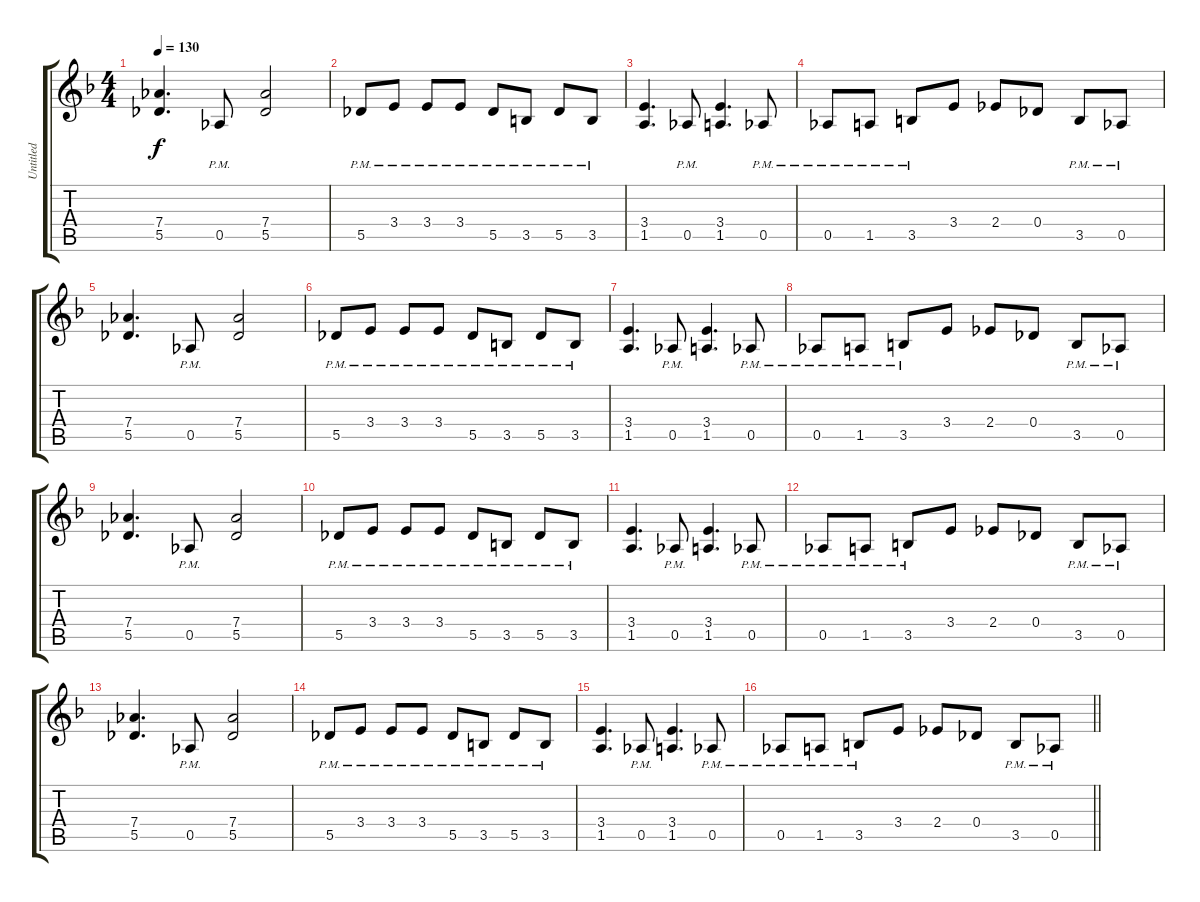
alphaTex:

\track ("Untitled" "Untitled") {instrument distortionguitar}
\staff {score tabs}
\tuning (Eb4 Bb3 Gb3 Db3 Ab2 Eb2) {hide}
\ts (4 4)
\tempo 130
\clef g2
\ks f
(7.4 5.5).4{d dy f} 0.5{pm}.8 (7.4 5.5).2 |
5.5{pm}.8 3.4{pm}.8 3.4{pm}.8 3.4{pm}.8 5.5{pm}.8 3.5{pm}.8 5.5{pm}.8 3.5{pm}.8 |
(3.4 1.5).4{d} 0.5{pm}.8 (3.4 1.5).4{d} 0.5{pm}.8 |
0.5{pm}.8 1.5{pm}.8 3.5{pm}.8 3.4.8 2.4.8 0.4.8 3.5{pm}.8 0.5{pm}.8 |
(7.4 5.5).4{d} 0.5{pm}.8 (7.4 5.5).2 |
5.5{pm}.8 3.4{pm}.8 3.4{pm}.8 3.4{pm}.8 5.5{pm}.8 3.5{pm}.8 5.5{pm}.8 3.5{pm}.8 |
(3.4 1.5).4{d} 0.5{pm}.8 (3.4 1.5).4{d} 0.5{pm}.8 |
0.5{pm}.8 1.5{pm}.8 3.5{pm}.8 3.4.8 2.4.8 0.4.8 3.5{pm}.8 0.5{pm}.8 |
(7.4 5.5).4{d} 0.5{pm}.8 (7.4 5.5).2 |
5.5{pm}.8 3.4{pm}.8 3.4{pm}.8 3.4{pm}.8 5.5{pm}.8 3.5{pm}.8 5.5{pm}.8 3.5{pm}.8 |
(3.4 1.5).4{d} 0.5{pm}.8 (3.4 1.5).4{d} 0.5{pm}.8 |
0.5{pm}.8 1.5{pm}.8 3.5{pm}.8 3.4.8 2.4.8 0.4.8 3.5{pm}.8 0.5{pm}.8 |
(7.4 5.5).4{d} 0.5{pm}.8 (7.4 5.5).2 |
5.5{pm}.8 3.4{pm}.8 3.4{pm}.8 3.4{pm}.8 5.5{pm}.8 3.5{pm}.8 5.5{pm}.8 3.5{pm}.8 |
(3.4 1.5).4{d} 0.5{pm}.8 (3.4 1.5).4{d} 0.5{pm}.8 |
\barLineRight lightlight
0.5{pm}.8 1.5{pm}.8 3.5{pm}.8 3.4.8 2.4.8 0.4.8 3.5{pm}.8 0.5{pm}.8
